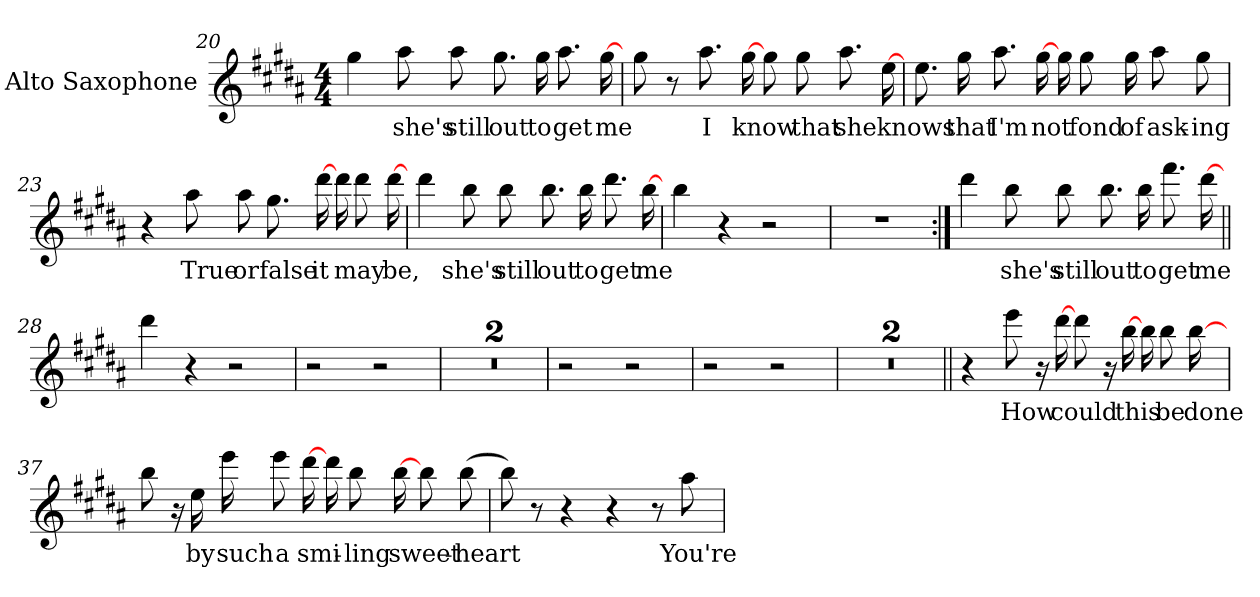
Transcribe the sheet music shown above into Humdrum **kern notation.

**kern	**text
*part1	*part1
*staff1	*staff1
*I"Alto Saxophone	*
*I'A. Sax.	*
*clefG2	*
*ITrd5c9	*
*k[f#c#g#d#a#]	*
*g#:	*
*M4/4	*
=20	=20
4b	.
8cc#L	-she's
8cc#	-still
8.bL	-out
16b	-to
8.cc#L	-get
[16b	-me
=21	=21
8bL	.
8r	.
8.cc#L	-I
[16b	-know
8bL	.
8b	-that
8.cc#L	-she
[16g#	-knows
=22	=22
8.g#L	.
16b	-that
8.cc#L	-I'm
[16b	-not
16bLL	.
8b	-fond
16b	-of
8cc#L	-ask-
8b	-ing
=23	=23
4r	.
8cc#L	-True
8cc#	-or
8.bL	-false
[16ff#	-it
16ff#LL	.
8ff#	-may
[16ff#	-be,
!!LO:LB:g=z
=24	=24
4ff#	.
8dd#L	-she's
8dd#	-still
8.dd#L	-out
16dd#	-to
8.ff#L	-get
[16dd#	-me
=25	=25
4dd#	.
4r	.
2r	.
=26	=26
1r	.
=27:|!	=27:|!
4ff#	.
8dd#L	-she's
8dd#	-still
8.dd#L	-out
16dd#	-to
8.aa#L	-get
[16ff#	-me
!!LO:LB:g=z
=28||	=28||
4ff#	.
4r	.
2r	.
=29	=29
2r	.
2r	.
=30	=30
1r	.
=31	=31
1r	.
=32	=32
2r	.
2r	.
=33	=33
2r	.
2r	.
=34	=34
1r	.
=35	=35
1r	.
!!LO:LB:g=z
=36||	=36||
4r	.
8gg#L	-How
16r	.
[16ff#	-could
8ff#L	.
16r	.
[16dd#	-this
16dd#LL	.
8dd#	-be
[16dd#	-done
=37	=37
8dd#L	.
16r	.
16g#	-by
16gg#LL	-such
8gg#	-a
[16ff#	-smi-
16ff#LL	.
8dd#	-ling
[16dd#	-sweet-
8dd#L	.
(8dd#	-heart
=38	=38
8dd#L)	.
8r	.
4r	.
4r	.
8r	.
8cc#	-You're
=	=
*-	*-
